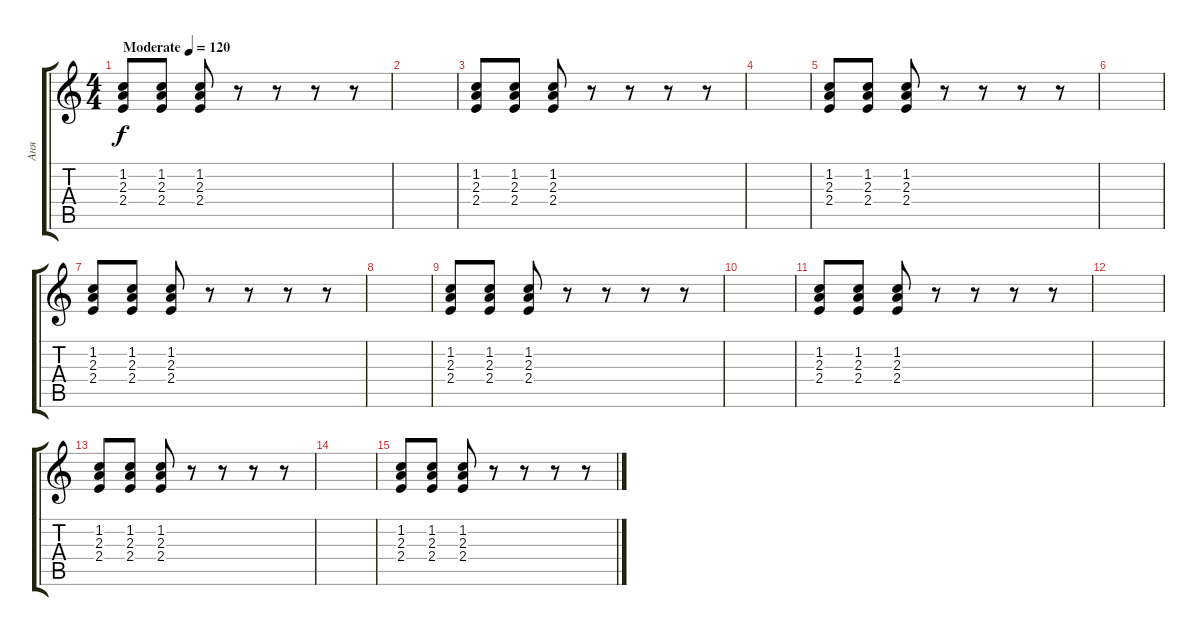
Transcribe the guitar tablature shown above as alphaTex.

\track ("Аня" "Аня") {instrument acousticguitarnylon}
\staff {score tabs}
\tuning (E4 B3 G3 D3 A2 E2) {hide}
\ts (4 4)
\tempo (120 "Moderate")
\clef g2
\ks c
(1.2 2.3 2.4).8{dy f instrument acousticguitarnylon} (1.2 2.3 2.4).8 (1.2 2.3 2.4).8 r.8 r.8 r.8 r.8 |
|
(1.2 2.3 2.4).8 (1.2 2.3 2.4).8 (1.2 2.3 2.4).8 r.8 r.8 r.8 r.8 |
|
(1.2 2.3 2.4).8 (1.2 2.3 2.4).8 (1.2 2.3 2.4).8 r.8 r.8 r.8 r.8 |
|
(1.2 2.3 2.4).8 (1.2 2.3 2.4).8 (1.2 2.3 2.4).8 r.8 r.8 r.8 r.8 |
|
(1.2 2.3 2.4).8 (1.2 2.3 2.4).8 (1.2 2.3 2.4).8 r.8 r.8 r.8 r.8 |
|
(1.2 2.3 2.4).8 (1.2 2.3 2.4).8 (1.2 2.3 2.4).8 r.8 r.8 r.8 r.8 |
|
(1.2 2.3 2.4).8 (1.2 2.3 2.4).8 (1.2 2.3 2.4).8 r.8 r.8 r.8 r.8 |
|
(1.2 2.3 2.4).8 (1.2 2.3 2.4).8 (1.2 2.3 2.4).8 r.8 r.8 r.8 r.8
